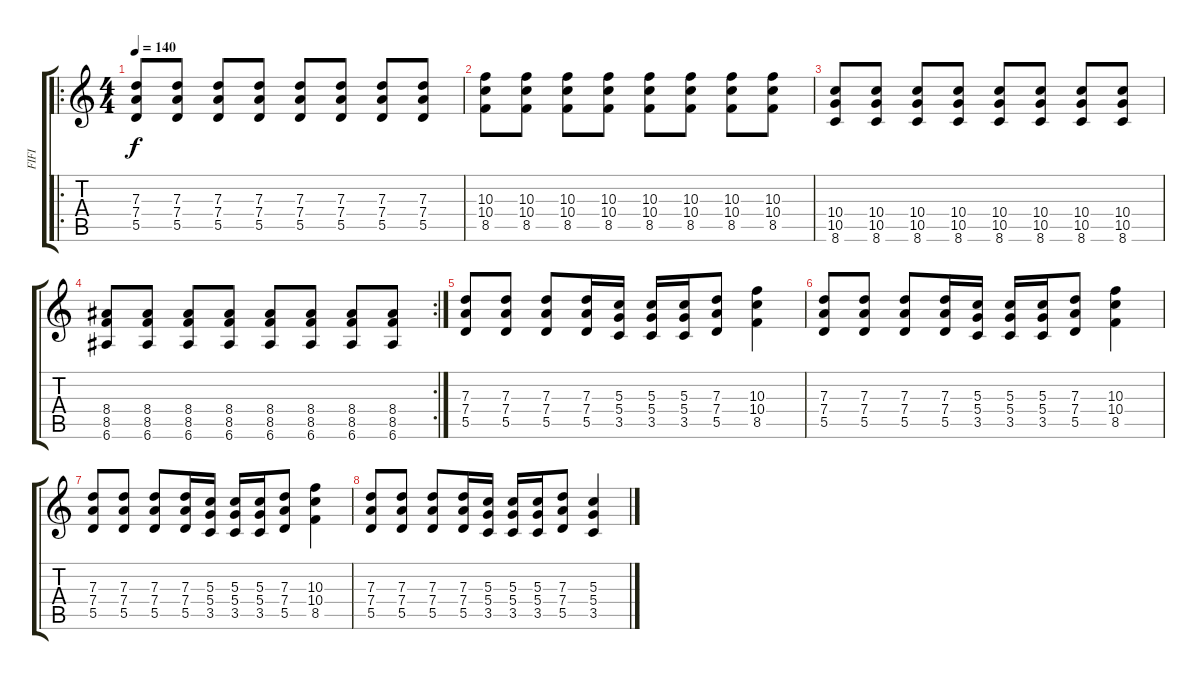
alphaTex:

\track ("FIFI" "FIFI") {instrument distortionguitar}
\staff {score tabs}
\tuning (E4 B3 G3 D3 A2 E2) {hide}
\ro
\ts (4 4)
\tempo 140
\clef g2
\ks c
(7.3 7.4 5.5).8{dy f} (7.3 7.4 5.5).8 (7.3 7.4 5.5).8 (7.3 7.4 5.5).8 (7.3 7.4 5.5).8 (7.3 7.4 5.5).8 (7.3 7.4 5.5).8 (7.3 7.4 5.5).8 |
(10.3 10.4 8.5).8 (10.3 10.4 8.5).8 (10.3 10.4 8.5).8 (10.3 10.4 8.5).8 (10.3 10.4 8.5).8 (10.3 10.4 8.5).8 (10.3 10.4 8.5).8 (10.3 10.4 8.5).8 |
(10.4 10.5 8.6).8 (10.4 10.5 8.6).8 (10.4 10.5 8.6).8 (10.4 10.5 8.6).8 (10.4 10.5 8.6).8 (10.4 10.5 8.6).8 (10.4 10.5 8.6).8 (10.4 10.5 8.6).8 |
\rc 2
(8.4 8.5 6.6).8 (8.4 8.5 6.6).8 (8.4 8.5 6.6).8 (8.4 8.5 6.6).8 (8.4 8.5 6.6).8 (8.4 8.5 6.6).8 (8.4 8.5 6.6).8 (8.4 8.5 6.6).8 |
(7.3 7.4 5.5).8 (7.3 7.4 5.5).8 (7.3 7.4 5.5).8 (7.3 7.4 5.5).16 (5.3 5.4 3.5).16 (5.3 5.4 3.5).16 (5.3 5.4 3.5).16 (7.3 7.4 5.5).8 (10.3 10.4 8.5).4 |
(7.3 7.4 5.5).8 (7.3 7.4 5.5).8 (7.3 7.4 5.5).8 (7.3 7.4 5.5).16 (5.3 5.4 3.5).16 (5.3 5.4 3.5).16 (5.3 5.4 3.5).16 (7.3 7.4 5.5).8 (10.3 10.4 8.5).4 |
(7.3 7.4 5.5).8 (7.3 7.4 5.5).8 (7.3 7.4 5.5).8 (7.3 7.4 5.5).16 (5.3 5.4 3.5).16 (5.3 5.4 3.5).16 (5.3 5.4 3.5).16 (7.3 7.4 5.5).8 (10.3 10.4 8.5).4 |
(7.3 7.4 5.5).8 (7.3 7.4 5.5).8 (7.3 7.4 5.5).8 (7.3 7.4 5.5).16 (5.3 5.4 3.5).16 (5.3 5.4 3.5).16 (5.3 5.4 3.5).16 (7.3 7.4 5.5).8 (5.3 5.4 3.5).4
